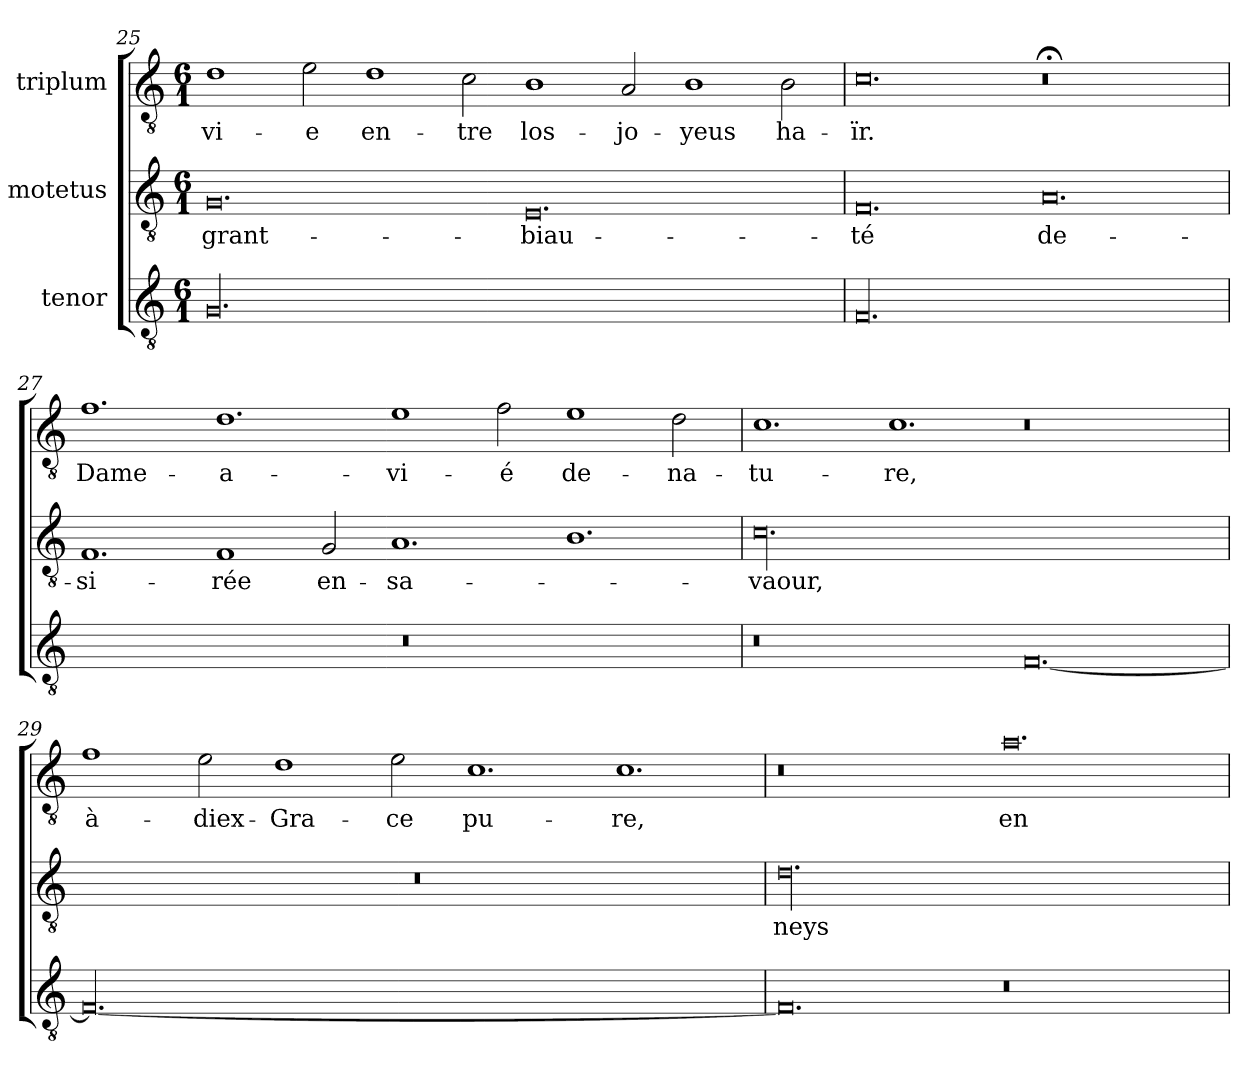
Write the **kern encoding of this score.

**kern	**kern	**text	**kern	**text
*part3	*part2	*part2	*part1	*part1
*staff3	*staff2	*staff2	*staff1	*staff1
*I"tenor	*I"motetus	*	*I"triplum	*
!!LO:LB:g=z
*clefGv2	*clefGv2	*	*clefGv2	*
*k[]	*k[]	*	*k[]	*
*C:	*C:	*	*C:	*
*M6/1	*M6/1	*	*M6/1	*
=25	=25	=25	=25	=25
00.G/	0.G/	grant-	1d\	vi-
.	.	.	2e\	-e
.	.	.	1d\	en-
.	.	.	2c\	-tre
.	0.E/	biau-	1B\	los-
.	.	.	2A/	jo-
.	.	.	1B\	-yeus
.	.	.	2B\	ha-
=26	=26	=26	=26	=26
00.F/	0.F/	-té	0.c\	-ïr.
.	0.A/	de-	0.r;<	.
=27	=27	=27	=27	=27
00.r	1.F/	-si-	1.f\	Dame-
.	1F/	-rée	1.d\	a-
.	2G/	en-	.	.
.	1.A/	sa-	1e\	-vi-
.	.	.	2f\	-é
.	1.B\	.	1e\	de-
.	.	.	2d\	na-
=28	=28	=28	=28	=28
0.r	00.c\	-vaour,	1.c\	-tu-
.	.	.	1.c\	-re,
[0.F/	.	.	0.r	.
!!LO:LB:g=z
=29	=29	=29	=29	=29
00.F/_	00.r	.	1f\	à-
.	.	.	2e\	diex-
.	.	.	1d\	Gra-
.	.	.	2e\	-ce
.	.	.	1.c\	pu-
.	.	.	1.c\	-re,
=30	=30	=30	=30	=30
0.F/]	00.d\	neys-	0.r	.
0.r	.	.	0.a\	en-
=	=	=	=	=
*-	*-	*-	*-	*-
